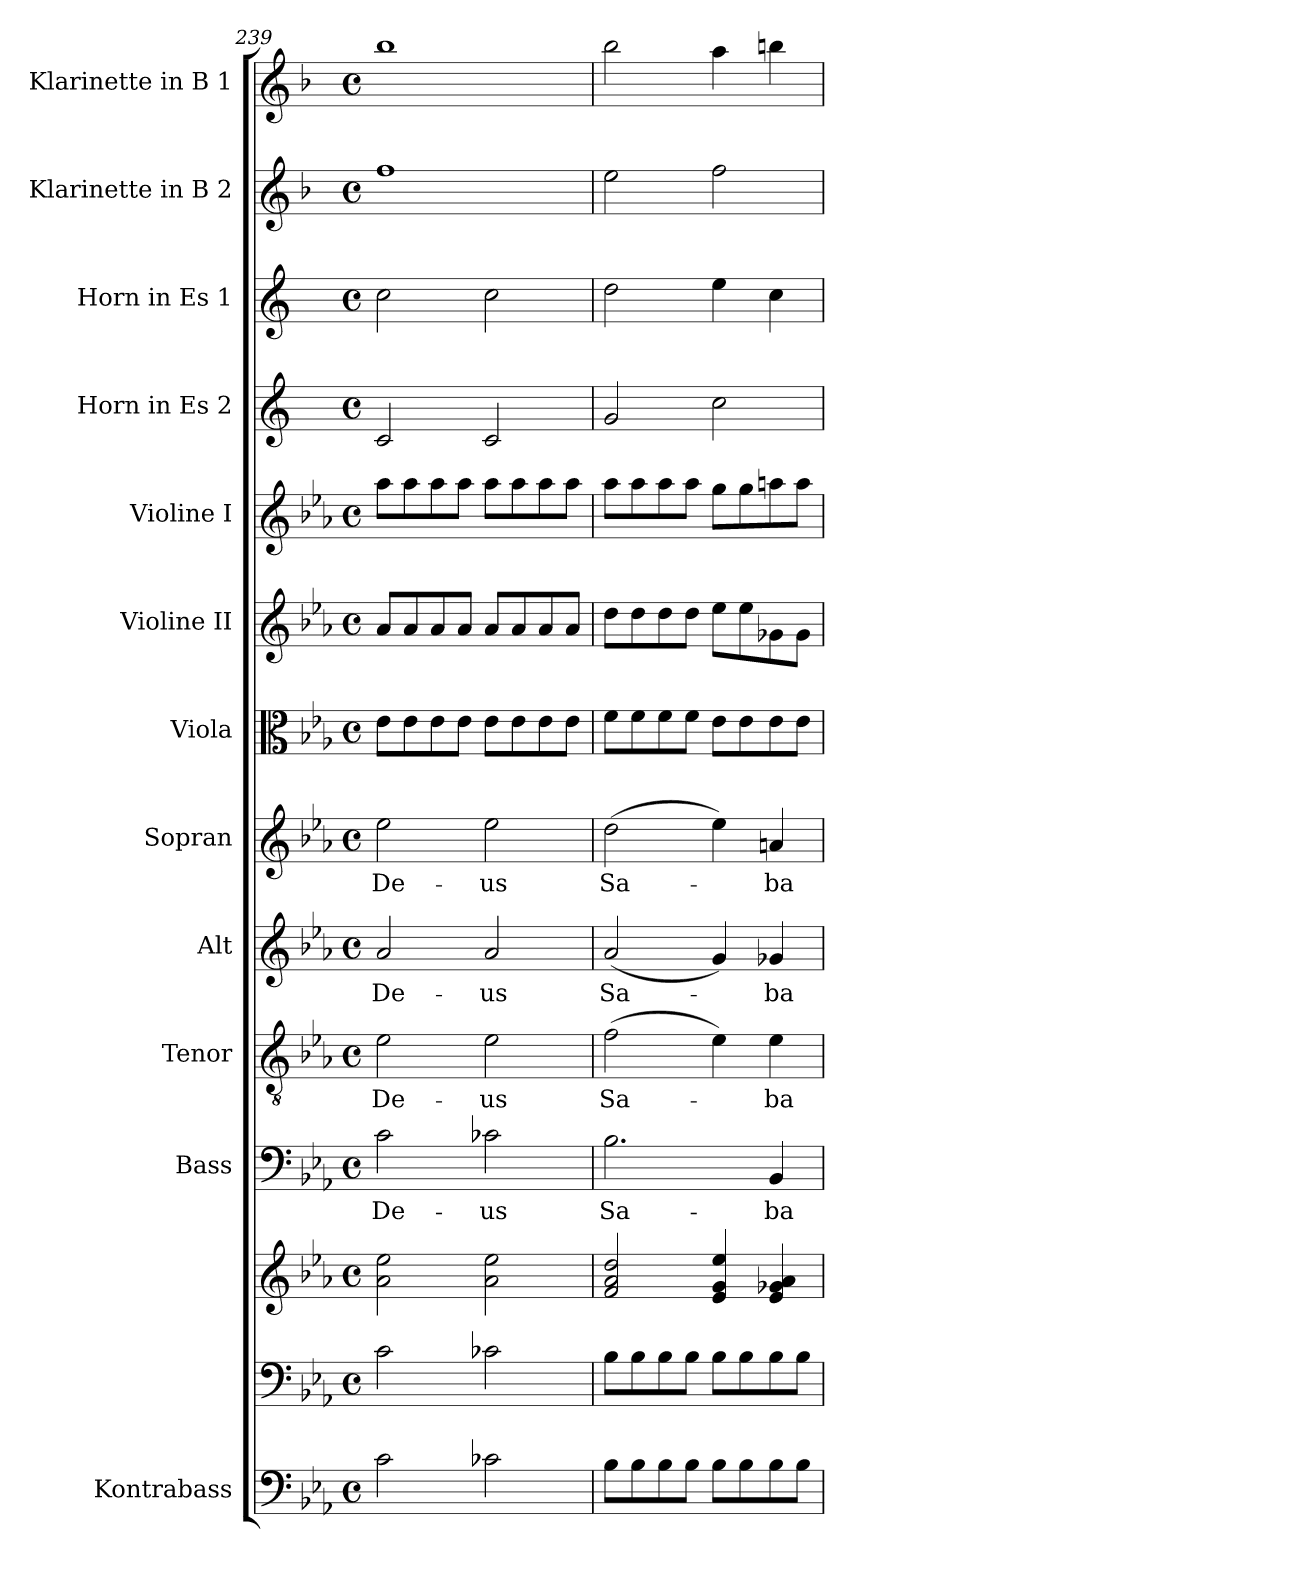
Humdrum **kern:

**kern	**kern	**kern	**kern	**text	**kern	**text	**kern	**text	**kern	**text	**kern	**kern	**kern	**kern	**kern	**kern	**kern
*part13	*part12	*part12	*part11	*part11	*part10	*part10	*part9	*part9	*part8	*part8	*part7	*part6	*part5	*part4	*part3	*part2	*part1
*staff14	*staff13	*staff12	*staff11	*staff11	*staff10	*staff10	*staff9	*staff9	*staff8	*staff8	*staff7	*staff6	*staff5	*staff4	*staff3	*staff2	*staff1
*I"Kontrabass	*	*	*I"Bass	*	*I"Tenor	*	*I"Alt	*	*I"Sopran	*	*I"Viola	*I"Violine II	*I"Violine I	*I"Horn in Es 2	*I"Horn in Es 1	*I"Klarinette in B 2	*I"Klarinette in B 1
*I'Kb.	*	*	*I'B	*	*I'T	*	*I'A	*	*I'S	*	*I'Vla.	*I'Vl. II	*I'Vl. I	*I'Hrn. 2	*I'Hrn. 1	*	*
*clefF4	*clefF4	*clefG2	*clefF4	*	*clefGv2	*	*clefG2	*	*clefG2	*	*clefC3	*clefG2	*clefG2	*clefG2	*clefG2	*clefG2	*clefG2
*ITrd7c12	*	*	*	*	*	*	*	*	*	*	*	*	*	*ITrd5c9	*ITrd5c9	*ITrd1c2	*ITrd1c2
*k[b-e-a-]	*k[b-e-a-]	*k[b-e-a-]	*k[b-e-a-]	*	*k[b-e-a-]	*	*k[b-e-a-]	*	*k[b-e-a-]	*	*k[b-e-a-]	*k[b-e-a-]	*k[b-e-a-]	*k[b-e-a-]	*k[b-e-a-]	*k[b-e-a-]	*k[b-e-a-]
*E-:	*E-:	*E-:	*E-:	*	*E-:	*	*E-:	*	*E-:	*	*E-:	*E-:	*E-:	*E-:	*E-:	*E-:	*E-:
*M4/4	*M4/4	*M4/4	*M4/4	*	*M4/4	*	*M4/4	*	*M4/4	*	*M4/4	*M4/4	*M4/4	*M4/4	*M4/4	*M4/4	*M4/4
*met(c)	*met(c)	*met(c)	*met(c)	*	*met(c)	*	*met(c)	*	*met(c)	*	*met(c)	*met(c)	*met(c)	*met(c)	*met(c)	*met(c)	*met(c)
=239	=239	=239	=239	=239	=239	=239	=239	=239	=239	=239	=239	=239	=239	=239	=239	=239	=239
!	!	!	!	!LO:LY:b	!	!LO:LY:b	!	!LO:LY:b	!	!LO:LY:b	!	!	!	!	!	!	!
2C\	2c\	2a-\ 2ee-\	2c\	De-	2e-\	De-	2a-/	De-	2ee-\	De-	8e-\L	8a-/L	8aa-\L	2E-/	2e-\	1ee-	1aa-
.	.	.	.	.	.	.	.	.	.	.	8e-\	8a-/	8aa-\	.	.	.	.
.	.	.	.	.	.	.	.	.	.	.	8e-\	8a-/	8aa-\	.	.	.	.
.	.	.	.	.	.	.	.	.	.	.	8e-\J	8a-/J	8aa-\J	.	.	.	.
!	!	!	!	!LO:LY:b	!	!LO:LY:b	!	!LO:LY:b	!	!LO:LY:b	!	!	!	!	!	!	!
2C-X\	2c-X\	2a-\ 2ee-\	2c-X\	-us	2e-\	-us	2a-/	-us	2ee-\	-us	8e-\L	8a-/L	8aa-\L	2E-/	2e-\	.	.
.	.	.	.	.	.	.	.	.	.	.	8e-\	8a-/	8aa-\	.	.	.	.
.	.	.	.	.	.	.	.	.	.	.	8e-\	8a-/	8aa-\	.	.	.	.
.	.	.	.	.	.	.	.	.	.	.	8e-\J	8a-/J	8aa-\J	.	.	.	.
!!LO:PB:g=z
=240	=240	=240	=240	=240	=240	=240	=240	=240	=240	=240	=240	=240	=240	=240	=240	=240	=240
!	!	!	!	!LO:LY:b	!	!LO:LY:b	!	!LO:LY:b	!	!LO:LY:b	!	!	!	!	!	!	!
8BB-\L	8B-\L	2f/ 2a-/ 2dd/	2.B-\	Sa-	(>2f\	Sa-	(<2a-/	Sa-	(>2dd\	Sa-	8f\L	8dd\L	8aa-\L	2B-/	2f\	2dd\	2aa-\
8BB-\	8B-\	.	.	.	.	.	.	.	.	.	8f\	8dd\	8aa-\	.	.	.	.
8BB-\	8B-\	.	.	.	.	.	.	.	.	.	8f\	8dd\	8aa-\	.	.	.	.
8BB-\J	8B-\J	.	.	.	.	.	.	.	.	.	8f\J	8dd\J	8aa-\J	.	.	.	.
8BB-\L	8B-\L	4e-/ 4g/ 4ee-/	.	.	4e-\)	.	4g/)	.	4ee-\)	.	8e-\L	8ee-\L	8gg\L	2e-\	4g\	2ee-\	4gg\
8BB-\	8B-\	.	.	.	.	.	.	.	.	.	8e-\	8ee-\	8gg\	.	.	.	.
!	!	!	!	!LO:LY:b	!	!LO:LY:b	!	!LO:LY:b	!	!LO:LY:b	!	!	!	!	!	!	!
8BB-\	8B-\	4e-/ 4g-X/ 4a-/	4BB-/	-ba-	4e-\	-ba-	4g-X/	-ba-	4an/	-ba-	8e-\	8g-X\	8aan\	.	4e-\	.	4aan\
8BB-\J	8B-\J	.	.	.	.	.	.	.	.	.	8e-\J	8g-\J	8aa\J	.	.	.	.
=	=	=	=	=	=	=	=	=	=	=	=	=	=	=	=	=	=
*-	*-	*-	*-	*-	*-	*-	*-	*-	*-	*-	*-	*-	*-	*-	*-	*-	*-
